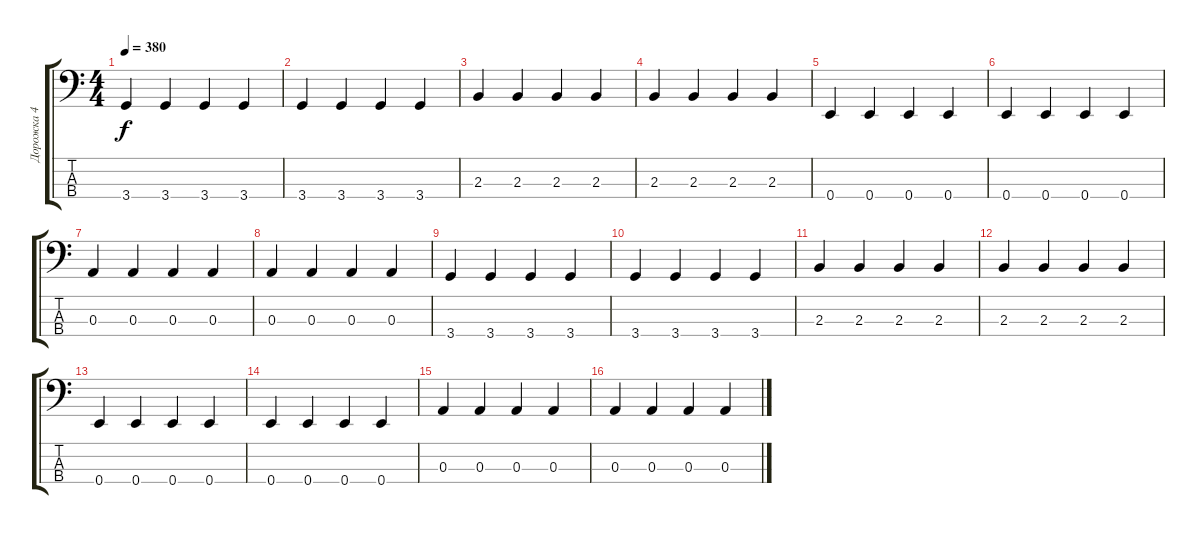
\track ("Дорожка 4" "Дорожка 4") {instrument electricbassfinger}
\staff {score tabs}
\tuning (G2 D2 A1 E1) {hide}
\ts (4 4)
\tempo 380
\clef f4
\ks c
3.4.4{dy f} 3.4.4 3.4.4 3.4.4 |
3.4.4 3.4.4 3.4.4 3.4.4 |
2.3.4 2.3.4 2.3.4 2.3.4 |
2.3.4 2.3.4 2.3.4 2.3.4 |
0.4.4 0.4.4 0.4.4 0.4.4 |
0.4.4 0.4.4 0.4.4 0.4.4 |
0.3.4 0.3.4 0.3.4 0.3.4 |
0.3.4 0.3.4 0.3.4 0.3.4 |
3.4.4 3.4.4 3.4.4 3.4.4 |
3.4.4 3.4.4 3.4.4 3.4.4 |
2.3.4 2.3.4 2.3.4 2.3.4 |
2.3.4 2.3.4 2.3.4 2.3.4 |
0.4.4 0.4.4 0.4.4 0.4.4 |
0.4.4 0.4.4 0.4.4 0.4.4 |
0.3.4 0.3.4 0.3.4 0.3.4 |
0.3.4 0.3.4 0.3.4 0.3.4
